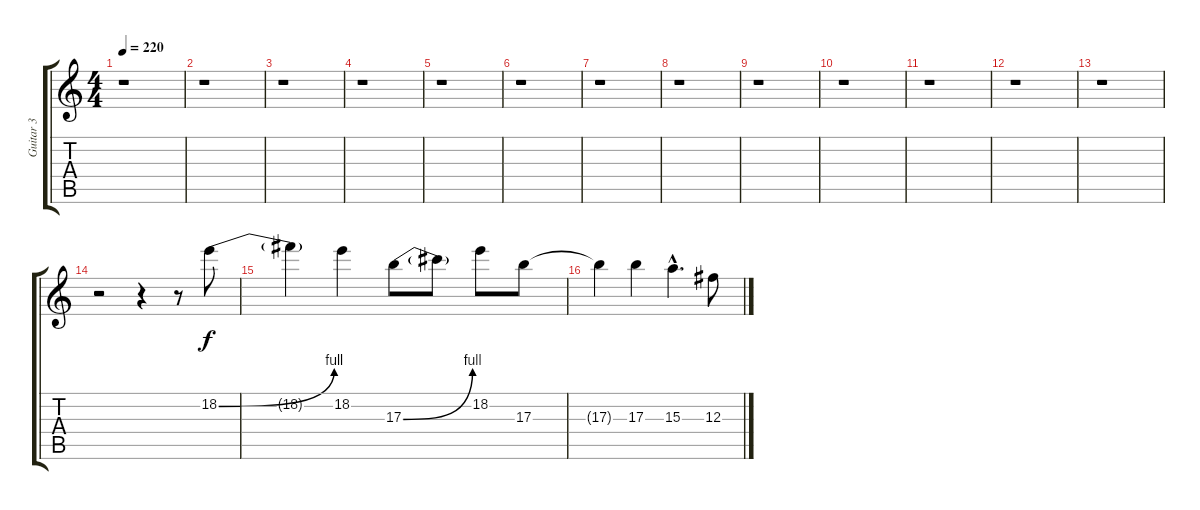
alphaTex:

\track ("Guitar 3" "Guitar 3") {instrument overdrivenguitar}
\staff {score tabs}
\tuning (Eb4 Bb3 Gb3 Db3 Ab2 Eb2) {hide}
\ts (4 4)
\tempo 220
\clef g2
\ks c
r.1{dy f} |
r.1 |
r.1 |
r.1 |
r.1 |
r.1 |
r.1 |
r.1 |
r.1 |
r.1 |
r.1 |
r.1 |
r.1 |
r.2 r.4 r.8 18.2{be (bend 0 0 60 4)}.8 |
18.2{t}.4 18.2.4 17.3{be (bend 0 0 60 4)}.8 17.3{t}.8 18.2.8 17.3.8 |
17.3{t}.4 17.3.4 15.3{hac}.4{d} 12.3.8
